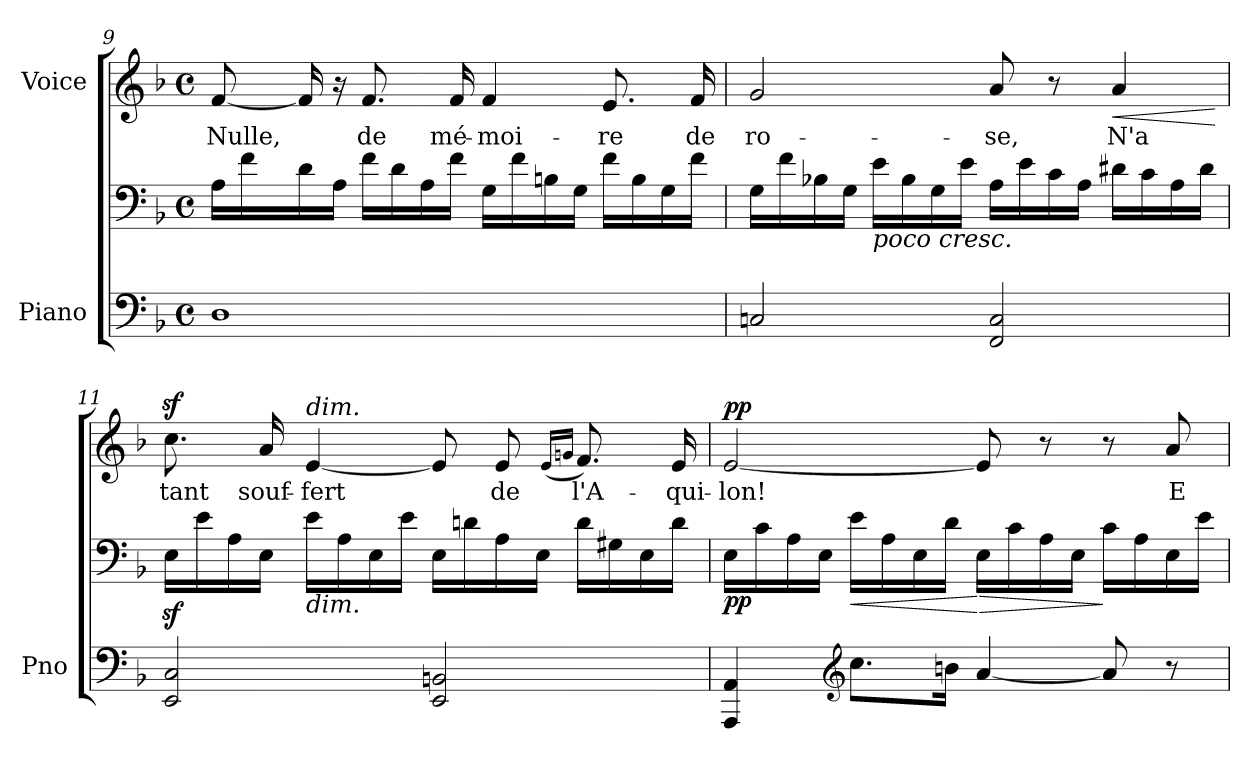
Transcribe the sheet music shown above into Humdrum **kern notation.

**kern	**kern	**dynam	**kern	**text	**dynam
*part2	*part2	*part2	*part1	*part1	*part1
*staff3	*staff2	*staff2/3	*staff1	*staff1	*staff1
*I"Piano	*	*	*I"Voice	*	*
*I'Pno	*	*	*	*	*
*clefF4	*clefF4	*	*clefG2	*	*
*k[b-]	*k[b-]	*	*k[b-]	*	*
*M4/4	*M4/4	*	*M4/4	*	*
*met(c)	*met(c)	*	*met(c)	*	*
=9	=9	=9	=9	=9	=9
1D	16A\LL	.	[8f/	Nulle,	.
.	16f\	.	.	.	.
.	16d\	.	16f/]	.	.
.	16A\JJ	.	16r	.	.
.	16f\LL	.	8.f/	de	.
.	16d\	.	.	.	.
.	16A\	.	.	.	.
.	16f\JJ	.	16f/	mé-	.
.	16G\LL	.	4f/	-moi-	.
.	16f\	.	.	.	.
.	16Bn\	.	.	.	.
.	16G\JJ	.	.	.	.
.	16f\LL	.	8.e/	-re	.
.	16B\	.	.	.	.
.	16G\	.	.	.	.
.	16f\JJ	.	16f/	de	.
=10	=10	=10	=10	=10	=10
2Cn/	16G\LL	.	2g/	ro-	.
.	16f\	.	.	.	.
.	16B-X\	.	.	.	.
.	16G\JJ	.	.	.	.
!	!LO:TX:b:i:t=poco cresc.	!	!	!	!
.	16e\LL	.	.	.	.
.	16B-\	.	.	.	.
.	16G\	.	.	.	.
.	16e\JJ	.	.	.	.
2FF/ 2C/	16A\LL	.	8a/	-se,	.
.	16e\	.	.	.	.
.	16c\	.	8r	.	.
.	16A\JJ	.	.	.	.
!	!	!	!	!	!LO:HP:b
.	16d#X\LL	.	4a/	N'a	<
.	16c\	.	.	.	.
.	16A\	.	.	.	.
.	16d#\JJ	.	.	.	.
.	.	.	.	.	[
=11	=11	=11	=11	=11	=11
!	!	!LO:DY:b	!	!	!LO:DY:a
2EE/ 2C/	16Ez<\LL	other-dynamics	8.ccz>\	tant	other-dynamics
.	16e\	.	.	.	.
.	16A\	.	.	.	.
.	16E\JJ	.	16a/	souf-	.
!	!	!	!LO:TX:a:i:t=dim.	!	!
!	!LO:TX:b:i:t=dim.	!	!	!	!
.	16e\LL	.	[4e/	-fert	.
.	16A\	.	.	.	.
.	16E\	.	.	.	.
.	16e\JJ	.	.	.	.
2EE/ 2BBn/	16E\LL	.	8e/]	.	.
.	16dn\	.	.	.	.
.	16A\	.	8e/	de	.
.	16E\JJ	.	.	.	.
.	.	.	(16qe/LL	.	.
.	.	.	16qgn/JJ	.	.
.	16d\LL	.	8.f/)	l'A-	.
.	16G#X\	.	.	.	.
.	16E\	.	.	.	.
.	16d\JJ	.	16e/	-qui-	.
=12	=12	=12	=12	=12	=12
!	!	!LO:DY:b	!	!	!LO:DY:a
4AAA/ 4AA/	16E\LL	pp	[2e/	-lon!	pp
.	16c\	.	.	.	.
.	16A\	.	.	.	.
.	16E\JJ	.	.	.	.
*clefG2	*	*	*	*	*
!	!	!LO:HP:b	!	!	!
8.cc\L	16e\LL	<	.	.	.
.	16A\	.	.	.	.
.	16E\	.	.	.	.
16bn\Jk	16d\JJ	.	.	.	.
!	!	!LO:HP:n=1:b	!	!	!
[4a/	16E\LL	[ >	8e/]	.	.
.	16c\	.	.	.	.
.	16A\	.	8r	.	.
.	16E\JJ	.	.	.	.
8a/]	16c\LL	]	8r	.	.
.	16A\	.	.	.	.
8r	16E\	.	8a/	E-	.
.	16e\JJ	.	.	.	.
=	=	=	=	=	=
*-	*-	*-	*-	*-	*-
